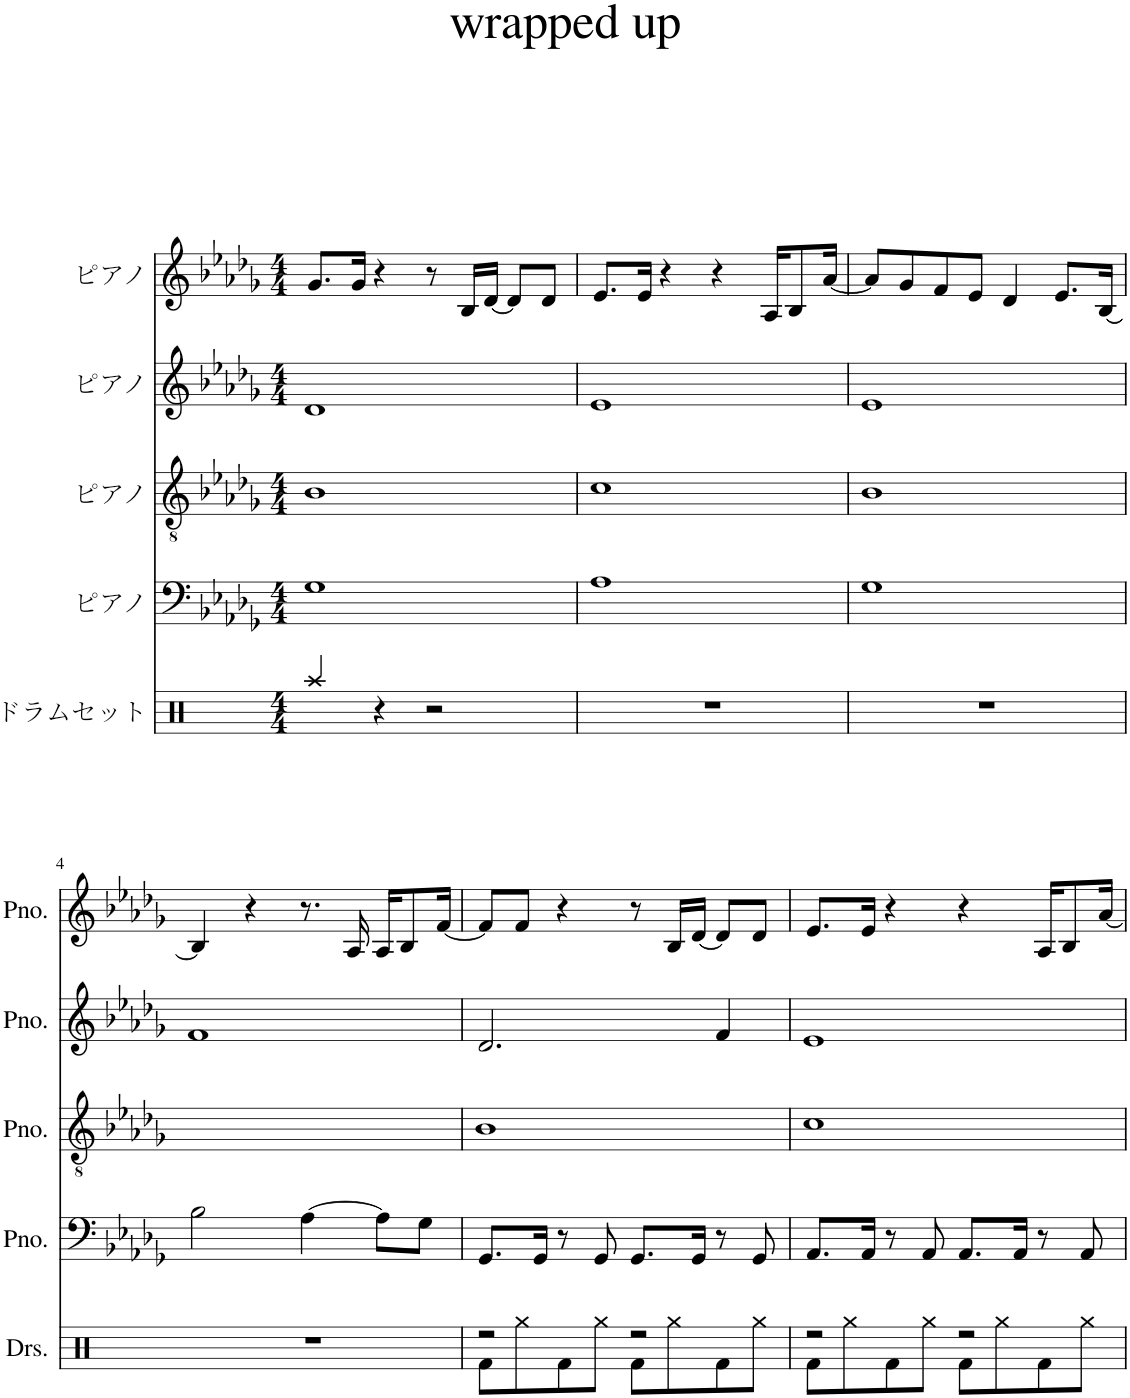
**kern	**kern	**kern	**kern	**kern
*part5	*part4	*part3	*part2	*part1
*staff5	*staff4	*staff3	*staff2	*staff1
*I"ドラムセット	*I"ピアノ	*I"ピアノ	*I"ピアノ	*I"ピアノ
*clefX	*clefF4	*clefGv2	*clefG2	*clefG2
*k[]	*k[b-e-a-d-g-]	*k[b-e-a-d-g-]	*k[b-e-a-d-g-]	*k[b-e-a-d-g-]
*M4/4	*M4/4	*M4/4	*M4/4	*M4/4
=1	=1	=1	=1	=1
4Raa/	1G-	1B-	1d-	8.g-/L
.	.	.	.	16g-/Jk
4r	.	.	.	4r
2r	.	.	.	8r
.	.	.	.	16B-/LL
.	.	.	.	[16d-/JJ
.	.	.	.	8d-/L]
.	.	.	.	8d-/J
=2	=2	=2	=2	=2
1r	1A-	1c	1e-	8.e-/L
.	.	.	.	16e-/Jk
.	.	.	.	4r
.	.	.	.	4r
.	.	.	.	16A-/KL
.	.	.	.	8B-/
.	.	.	.	[16a-/Jk
=3	=3	=3	=3	=3
1r	1G-	1B-	1e-	8a-/L]
.	.	.	.	8g-/
.	.	.	.	8f/
.	.	.	.	8e-/J
.	.	.	.	4d-/
.	.	.	.	8.e-/L
.	.	.	.	[16B-/Jk
!!LO:LB:g=z
=4	=4	=4	=4	=4
1r	2B-\	1d-	1f	4B-/]
.	.	.	.	4r
.	[4A-\	.	.	8.r
.	.	.	.	16A-/
.	8A-\L]	.	.	16A-/KL
.	.	.	.	8B-/
.	8G-\J	.	.	.
.	.	.	.	[16f/Jk
=5	=5	=5	=5	=5
*^	*	*	*	*
2r	8Rf\L	8.GG-/L	1B-	2.d-/	8f/L]
.	8Rgg\	.	.	.	8f/J
.	.	16GG-/Jk	.	.	.
.	8Rf\	8r	.	.	4r
.	8Rgg\J	8GG-/	.	.	.
2r	8Rf\L	8.GG-/L	.	.	8r
.	8Rgg\	.	.	.	16B-/LL
.	.	16GG-/Jk	.	.	[16d-/JJ
.	8Rf\	8r	.	4f/	8d-/L]
.	8Rgg\J	8GG-/	.	.	8d-/J
=6	=6	=6	=6	=6	=6
2r	8Rf\L	8.AA-/L	1c	1e-	8.e-/L
.	8Rgg\	.	.	.	.
.	.	16AA-/Jk	.	.	16e-/Jk
.	8Rf\	8r	.	.	4r
.	8Rgg\J	8AA-/	.	.	.
2r	8Rf\L	8.AA-/L	.	.	4r
.	8Rgg\	.	.	.	.
.	.	16AA-/Jk	.	.	.
.	8Rf\	8r	.	.	16A-/KL
.	.	.	.	.	8B-/
.	8Rgg\J	8AA-/	.	.	.
.	.	.	.	.	[16a-/Jk
*v	*v	*	*	*	*
=	=	=	=	=
*-	*-	*-	*-	*-
